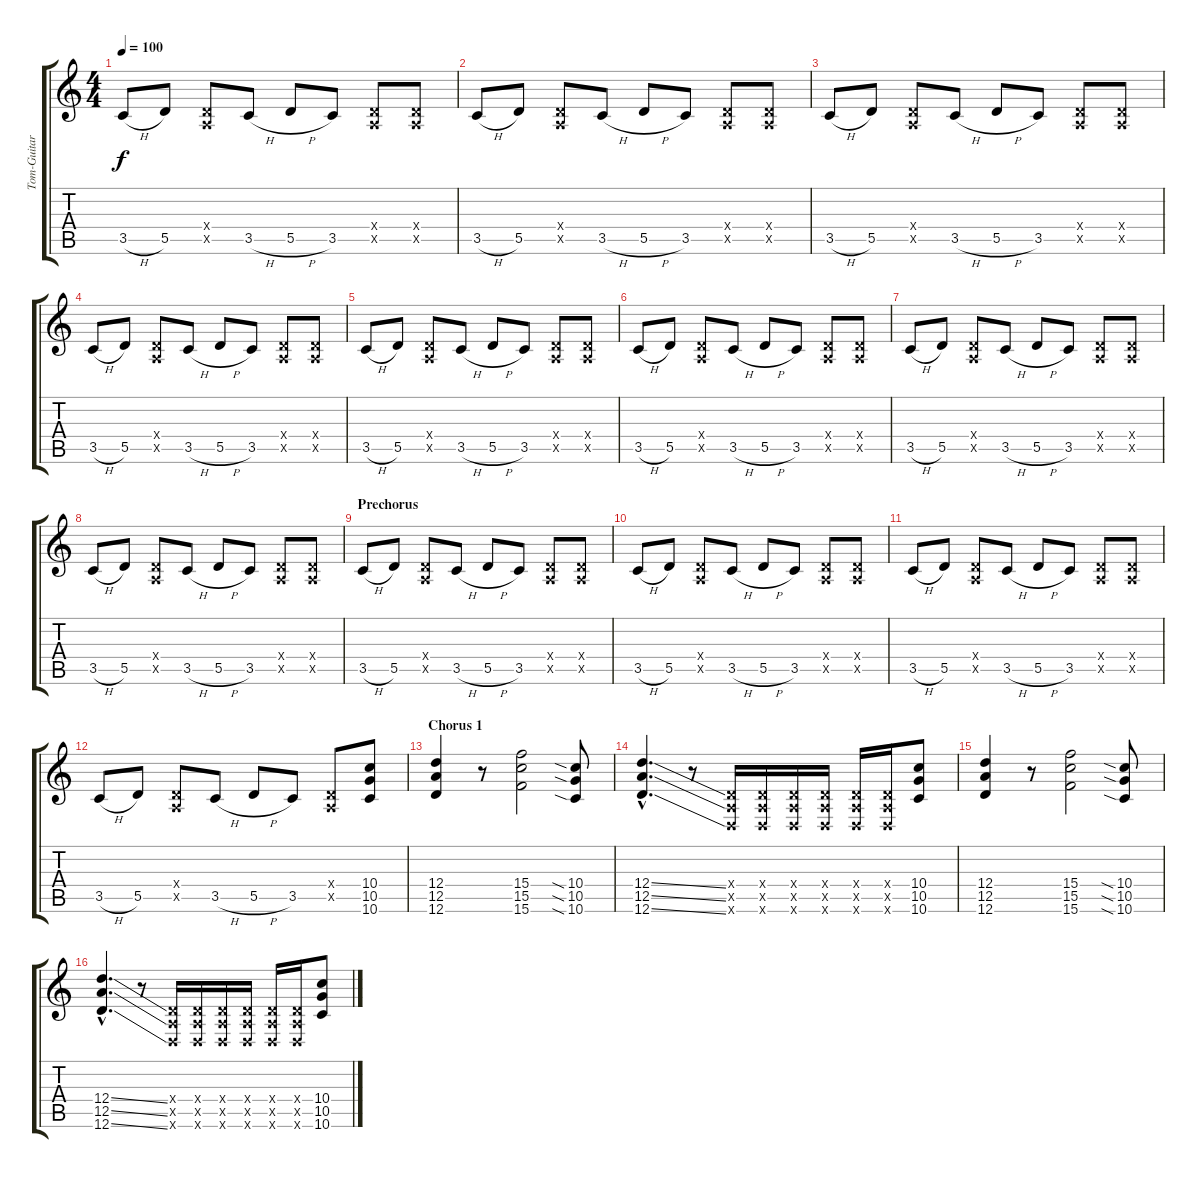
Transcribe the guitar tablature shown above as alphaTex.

\track ("Tom-Guitar 1" "Tom-Guitar") {instrument overdrivenguitar}
\staff {score tabs}
\tuning (E4 B3 G3 D3 A2 D2) {hide}
\ts (4 4)
\tempo 100
\clef g2
\ks c
3.5{h}.8{dy f} 5.5.8 (0.4{x} 0.5{x}).8 3.5{h}.8 5.5{h}.8 3.5.8 (0.4{x} 0.5{x}).8 (0.4{x} 0.5{x}).8 |
3.5{h}.8 5.5.8 (0.4{x} 0.5{x}).8 3.5{h}.8 5.5{h}.8 3.5.8 (0.4{x} 0.5{x}).8 (0.4{x} 0.5{x}).8 |
3.5{h}.8 5.5.8 (0.4{x} 0.5{x}).8 3.5{h}.8 5.5{h}.8 3.5.8 (0.4{x} 0.5{x}).8 (0.4{x} 0.5{x}).8 |
3.5{h}.8 5.5.8 (0.4{x} 0.5{x}).8 3.5{h}.8 5.5{h}.8 3.5.8 (0.4{x} 0.5{x}).8 (0.4{x} 0.5{x}).8 |
3.5{h}.8 5.5.8 (0.4{x} 0.5{x}).8 3.5{h}.8 5.5{h}.8 3.5.8 (0.4{x} 0.5{x}).8 (0.4{x} 0.5{x}).8 |
3.5{h}.8 5.5.8 (0.4{x} 0.5{x}).8 3.5{h}.8 5.5{h}.8 3.5.8 (0.4{x} 0.5{x}).8 (0.4{x} 0.5{x}).8 |
3.5{h}.8 5.5.8 (0.4{x} 0.5{x}).8 3.5{h}.8 5.5{h}.8 3.5.8 (0.4{x} 0.5{x}).8 (0.4{x} 0.5{x}).8 |
3.5{h}.8 5.5.8 (0.4{x} 0.5{x}).8 3.5{h}.8 5.5{h}.8 3.5.8 (0.4{x} 0.5{x}).8 (0.4{x} 0.5{x}).8 |
\section ("" "Prechorus")
3.5{h}.8 5.5.8 (0.4{x} 0.5{x}).8 3.5{h}.8 5.5{h}.8 3.5.8 (0.4{x} 0.5{x}).8 (0.4{x} 0.5{x}).8 |
3.5{h}.8 5.5.8 (0.4{x} 0.5{x}).8 3.5{h}.8 5.5{h}.8 3.5.8 (0.4{x} 0.5{x}).8 (0.4{x} 0.5{x}).8 |
3.5{h}.8 5.5.8 (0.4{x} 0.5{x}).8 3.5{h}.8 5.5{h}.8 3.5.8 (0.4{x} 0.5{x}).8 (0.4{x} 0.5{x}).8 |
3.5{h}.8 5.5.8 (0.4{x} 0.5{x}).8 3.5{h}.8 5.5{h}.8 3.5.8 (0.4{x} 0.5{x}).8 (10.4 10.5 10.6).8 |
\section ("" "Chorus 1")
(12.4 12.5 12.6).4 r.8 (15.4 15.5 15.6).2 (10.4{sia} 10.5{sia} 10.6{sia}).8 |
(12.4{ss hac} 12.5{ss hac} 12.6{ss hac}).4{d} r.8 (0.4{x} 0.5{x} 0.6{x}).16 (0.4{x} 0.5{x} 0.6{x}).16 (0.4{x} 0.5{x} 0.6{x}).16 (0.4{x} 0.5{x} 0.6{x}).16 (0.4{x} 0.5{x} 0.6{x}).16 (0.4{x} 0.5{x} 0.6{x}).16 (10.4 10.5 10.6).8 |
(12.4 12.5 12.6).4 r.8 (15.4 15.5 15.6).2 (10.4{sia} 10.5{sia} 10.6{sia}).8 |
(12.4{ss hac} 12.5{ss hac} 12.6{ss hac}).4{d} r.8 (0.4{x} 0.5{x} 0.6{x}).16 (0.4{x} 0.5{x} 0.6{x}).16 (0.4{x} 0.5{x} 0.6{x}).16 (0.4{x} 0.5{x} 0.6{x}).16 (0.4{x} 0.5{x} 0.6{x}).16 (0.4{x} 0.5{x} 0.6{x}).16 (10.4 10.5 10.6).8
